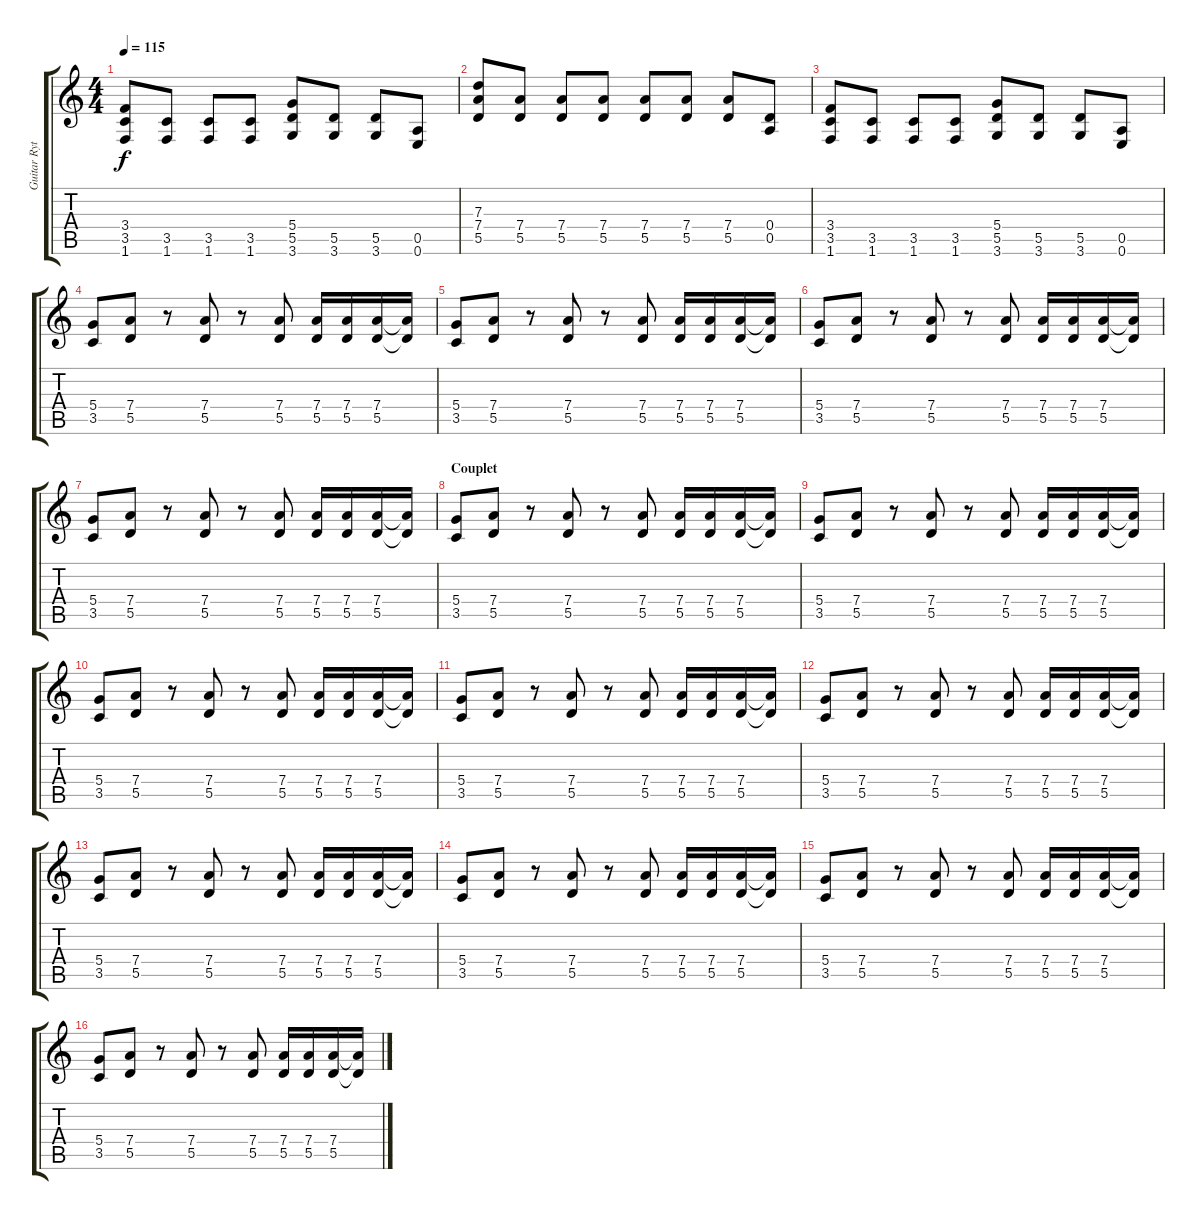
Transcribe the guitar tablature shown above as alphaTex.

\track ("Guitar Rythm" "Guitar Ryt") {instrument distortionguitar}
\staff {score tabs}
\tuning (E4 B3 G3 D3 A2 E2) {hide}
\ts (4 4)
\tempo 115
\clef g2
\ks c
(3.4 3.5 1.6).8{dy f} (3.5 1.6).8 (3.5 1.6).8 (3.5 1.6).8 (5.4 5.5 3.6).8 (5.5 3.6).8 (5.5 3.6).8 (0.5 0.6).8 |
(7.3 7.4 5.5).8 (7.4 5.5).8 (7.4 5.5).8 (7.4 5.5).8 (7.4 5.5).8 (7.4 5.5).8 (7.4 5.5).8 (0.4 0.5).8 |
(3.4 3.5 1.6).8 (3.5 1.6).8 (3.5 1.6).8 (3.5 1.6).8 (5.4 5.5 3.6).8 (5.5 3.6).8 (5.5 3.6).8 (0.5 0.6).8 |
(5.4 3.5).8{instrument electricguitarmuted} (7.4 5.5).8 r.8 (7.4 5.5).8 r.8 (7.4 5.5).8 (7.4 5.5).16 (7.4 5.5).16 (7.4 5.5).16 (7.4{t} 5.5{t}).16 |
(5.4 3.5).8 (7.4 5.5).8 r.8 (7.4 5.5).8 r.8 (7.4 5.5).8 (7.4 5.5).16 (7.4 5.5).16 (7.4 5.5).16 (7.4{t} 5.5{t}).16 |
(5.4 3.5).8 (7.4 5.5).8 r.8 (7.4 5.5).8 r.8 (7.4 5.5).8 (7.4 5.5).16 (7.4 5.5).16 (7.4 5.5).16 (7.4{t} 5.5{t}).16 |
(5.4 3.5).8 (7.4 5.5).8 r.8 (7.4 5.5).8 r.8 (7.4 5.5).8 (7.4 5.5).16 (7.4 5.5).16 (7.4 5.5).16 (7.4{t} 5.5{t}).16 |
\section ("" "Couplet")
(5.4 3.5).8 (7.4 5.5).8 r.8 (7.4 5.5).8 r.8 (7.4 5.5).8 (7.4 5.5).16 (7.4 5.5).16 (7.4 5.5).16 (7.4{t} 5.5{t}).16 |
(5.4 3.5).8 (7.4 5.5).8 r.8 (7.4 5.5).8 r.8 (7.4 5.5).8 (7.4 5.5).16 (7.4 5.5).16 (7.4 5.5).16 (7.4{t} 5.5{t}).16 |
(5.4 3.5).8 (7.4 5.5).8 r.8 (7.4 5.5).8 r.8 (7.4 5.5).8 (7.4 5.5).16 (7.4 5.5).16 (7.4 5.5).16 (7.4{t} 5.5{t}).16 |
(5.4 3.5).8 (7.4 5.5).8 r.8 (7.4 5.5).8 r.8 (7.4 5.5).8 (7.4 5.5).16 (7.4 5.5).16 (7.4 5.5).16 (7.4{t} 5.5{t}).16 |
(5.4 3.5).8 (7.4 5.5).8 r.8 (7.4 5.5).8 r.8 (7.4 5.5).8 (7.4 5.5).16 (7.4 5.5).16 (7.4 5.5).16 (7.4{t} 5.5{t}).16 |
(5.4 3.5).8 (7.4 5.5).8 r.8 (7.4 5.5).8 r.8 (7.4 5.5).8 (7.4 5.5).16 (7.4 5.5).16 (7.4 5.5).16 (7.4{t} 5.5{t}).16 |
(5.4 3.5).8 (7.4 5.5).8 r.8 (7.4 5.5).8 r.8 (7.4 5.5).8 (7.4 5.5).16 (7.4 5.5).16 (7.4 5.5).16 (7.4{t} 5.5{t}).16 |
(5.4 3.5).8 (7.4 5.5).8 r.8 (7.4 5.5).8 r.8 (7.4 5.5).8 (7.4 5.5).16 (7.4 5.5).16 (7.4 5.5).16 (7.4{t} 5.5{t}).16 |
(5.4 3.5).8{volume 13 instrument distortionguitar} (7.4 5.5).8 r.8 (7.4 5.5).8 r.8 (7.4 5.5).8 (7.4 5.5).16 (7.4 5.5).16 (7.4 5.5).16 (7.4{t} 5.5{t}).16
